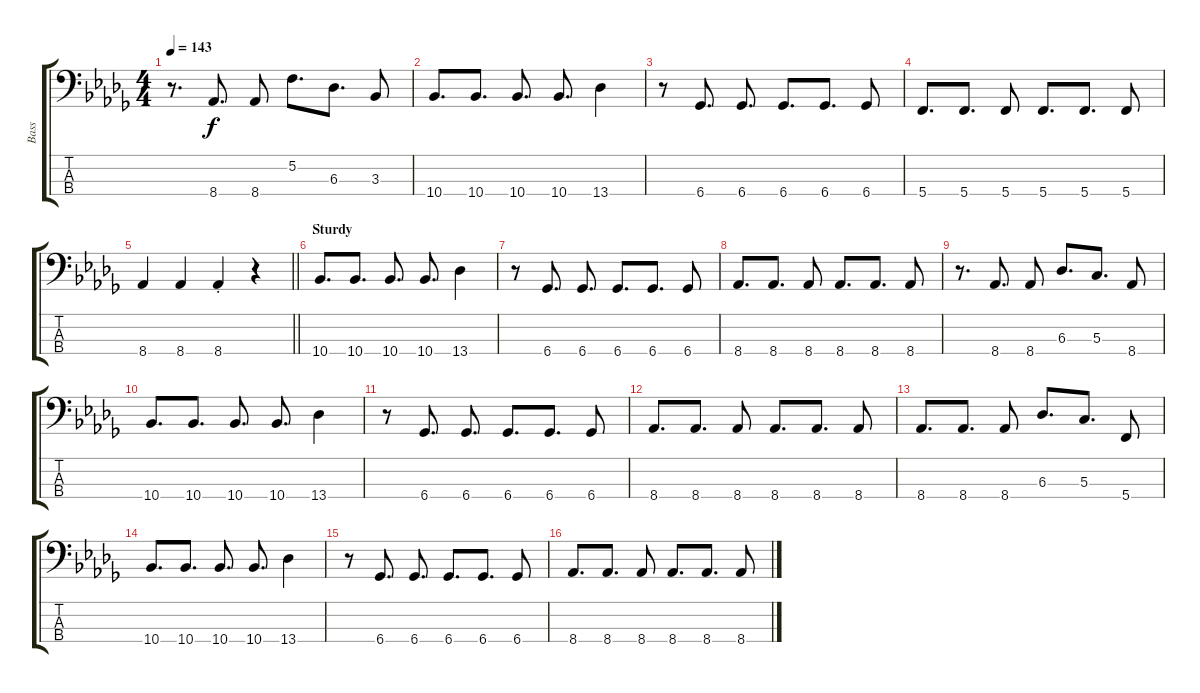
\track ("Bass" "Bass") {instrument electricbassfinger}
\staff {score tabs}
\tuning (F2 C2 G1 C1) {hide}
\ts (4 4)
\tempo 143
\clef f4
\ks db
r.8{d dy f} 8.4.8{d} 8.4.8 5.2.8{d} 6.3.8{d} 3.3.8 |
10.4.8{d} 10.4.8{d} 10.4.8{d} 10.4.8{d} 13.4.4 |
r.8 6.4.8{d} 6.4.8{d} 6.4.8{d} 6.4.8{d} 6.4.8 |
5.4.8{d} 5.4.8{d} 5.4.8 5.4.8{d} 5.4.8{d} 5.4.8 |
\barLineRight lightlight
8.4.4 8.4.4 8.4{st}.4 r.4 |
\section ("" "Sturdy")
10.4.8{d} 10.4.8{d} 10.4.8{d} 10.4.8{d} 13.4.4 |
r.8 6.4.8{d} 6.4.8{d} 6.4.8{d} 6.4.8{d} 6.4.8 |
8.4.8{d} 8.4.8{d} 8.4.8 8.4.8{d} 8.4.8{d} 8.4.8 |
r.8{d} 8.4.8{d} 8.4.8 6.3.8{d} 5.3.8{d} 8.4.8 |
10.4.8{d} 10.4.8{d} 10.4.8{d} 10.4.8{d} 13.4.4 |
r.8 6.4.8{d} 6.4.8{d} 6.4.8{d} 6.4.8{d} 6.4.8 |
8.4.8{d} 8.4.8{d} 8.4.8 8.4.8{d} 8.4.8{d} 8.4.8 |
8.4.8{d} 8.4.8{d} 8.4.8 6.3.8{d} 5.3.8{d} 5.4.8 |
10.4.8{d} 10.4.8{d} 10.4.8{d} 10.4.8{d} 13.4.4 |
r.8 6.4.8{d} 6.4.8{d} 6.4.8{d} 6.4.8{d} 6.4.8 |
8.4.8{d} 8.4.8{d} 8.4.8 8.4.8{d} 8.4.8{d} 8.4.8
